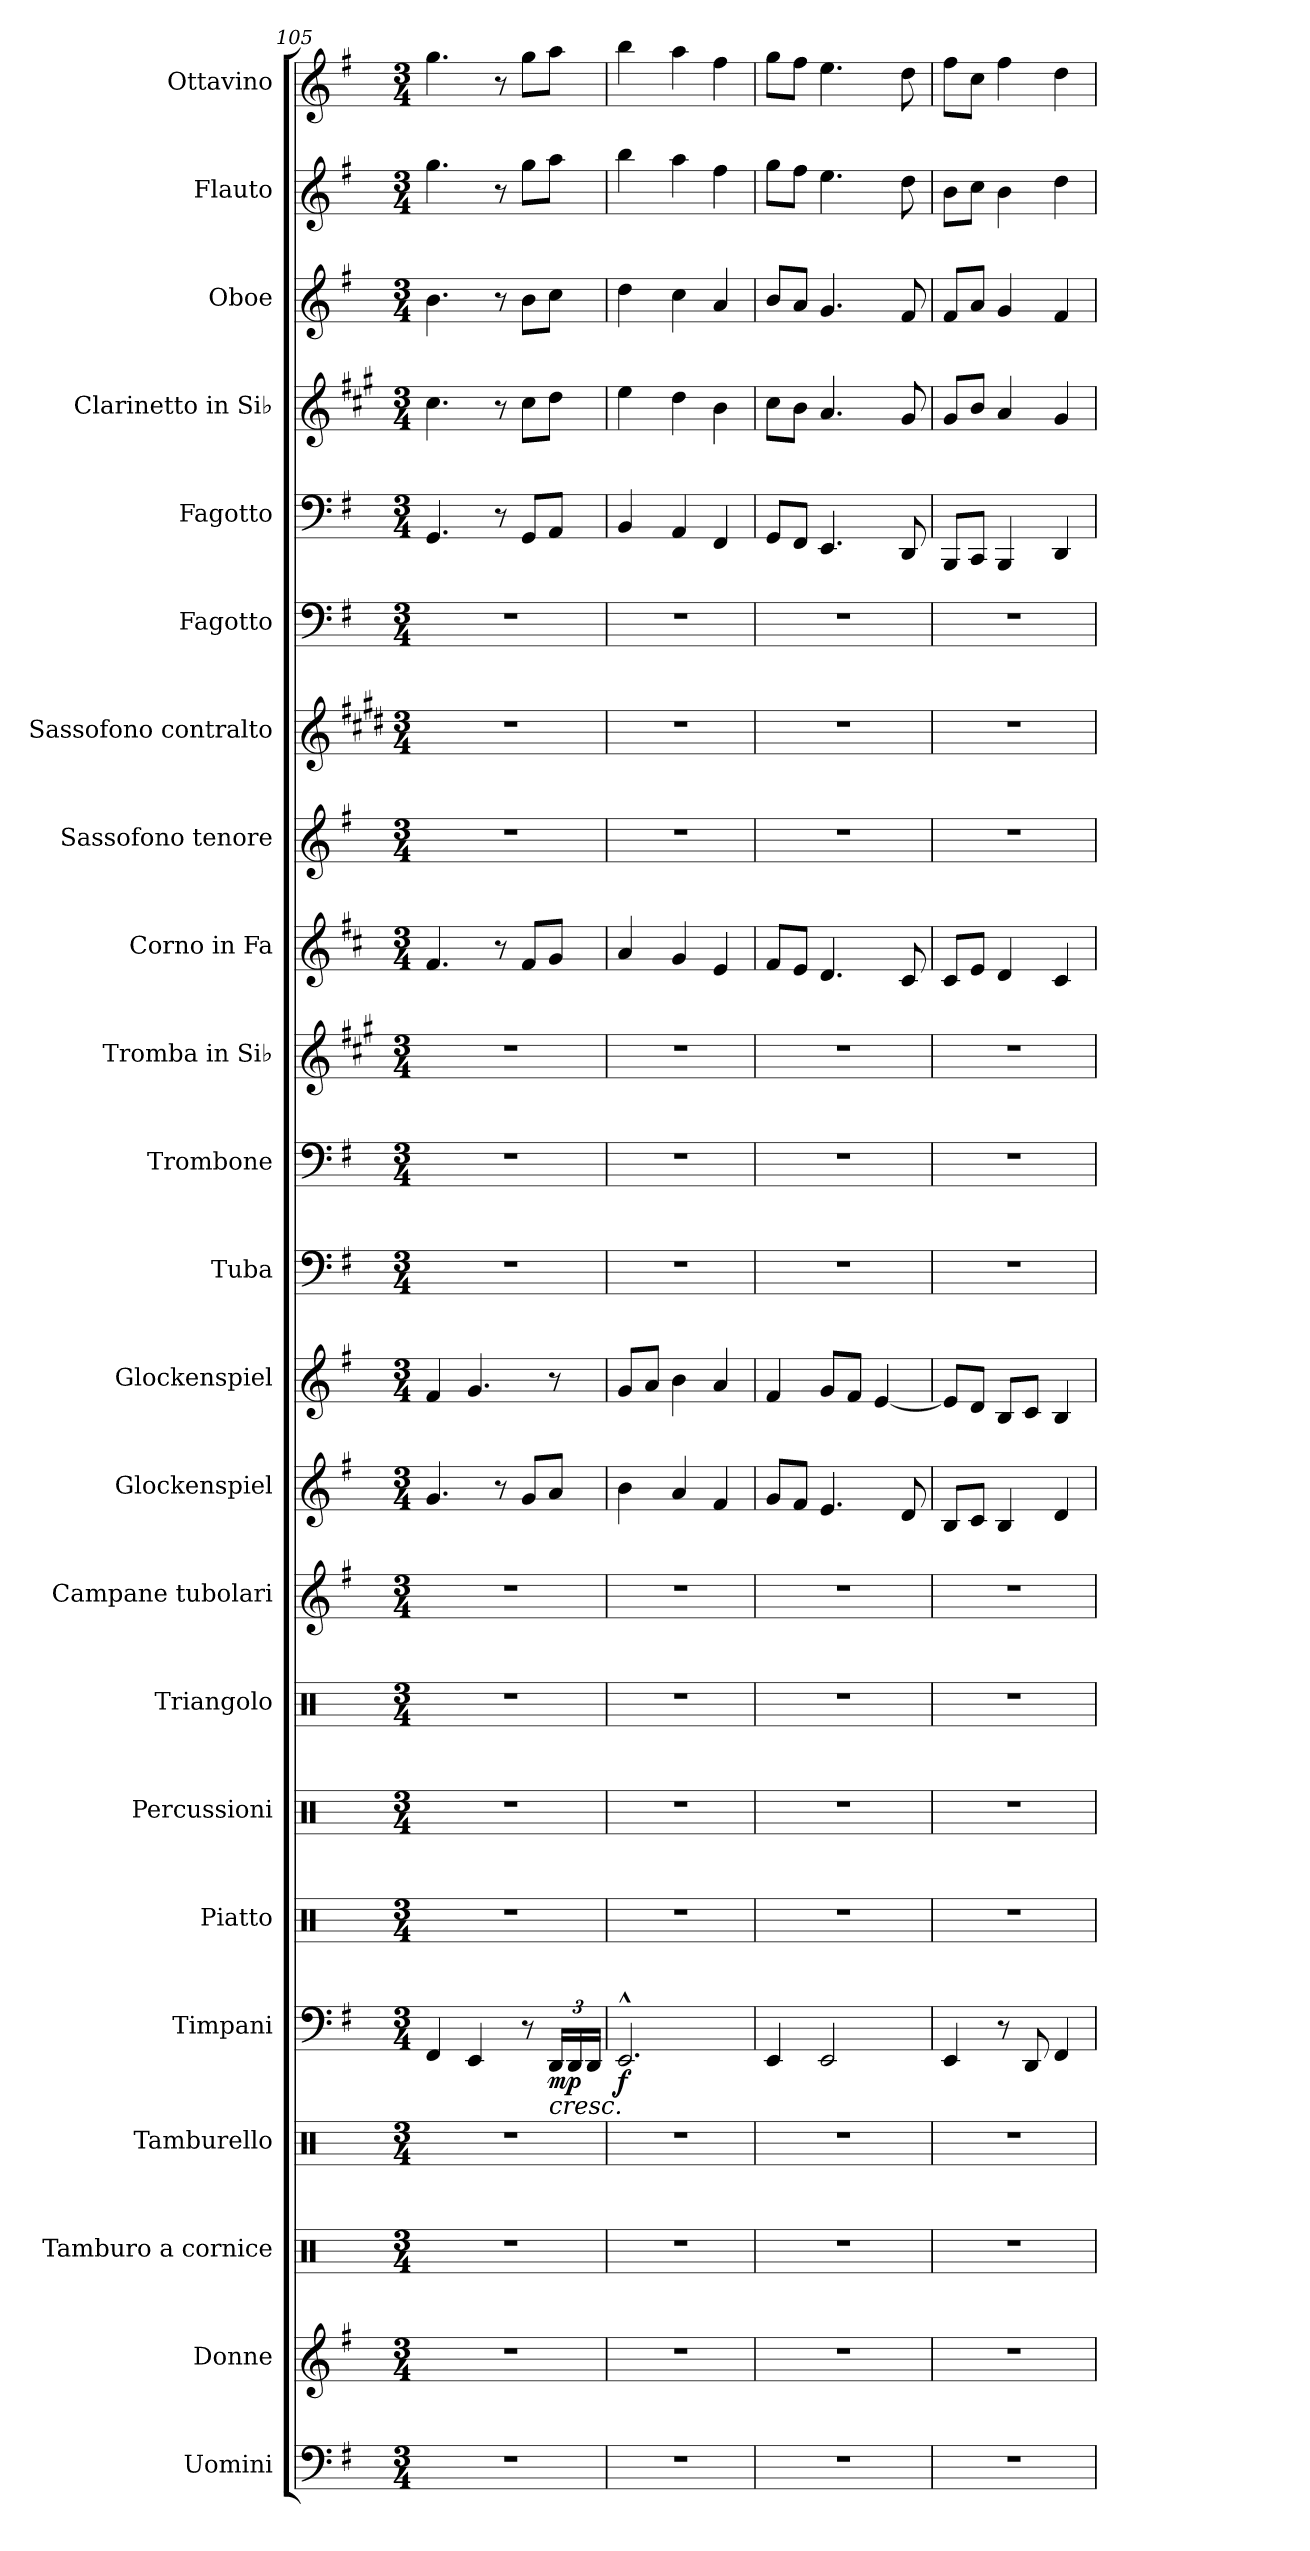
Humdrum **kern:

**kern	**kern	**kern	**kern	**kern	**dynam	**kern	**kern	**kern	**kern	**kern	**kern	**kern	**kern	**kern	**kern	**kern	**kern	**kern	**kern	**kern	**kern	**kern	**kern
*part23	*part22	*part21	*part20	*part19	*part19	*part18	*part17	*part16	*part15	*part14	*part13	*part12	*part11	*part10	*part9	*part8	*part7	*part6	*part5	*part4	*part3	*part2	*part1
*staff23	*staff22	*staff21	*staff20	*staff19	*staff19	*staff18	*staff17	*staff16	*staff15	*staff14	*staff13	*staff12	*staff11	*staff10	*staff9	*staff8	*staff7	*staff6	*staff5	*staff4	*staff3	*staff2	*staff1
*I"Uomini	*I"Donne	*I"Tamburo a cornice	*I"Tamburello	*I"Timpani	*	*I"Piatto	*I"Percussioni	*I"Triangolo	*I"Campane tubolari	*I"Glockenspiel	*I"Glockenspiel	*I"Tuba	*I"Trombone	*I"Tromba in Si♭	*I"Corno in Fa	*I"Sassofono tenore	*I"Sassofono contralto	*I"Fagotto	*I"Fagotto	*I"Clarinetto in Si♭	*I"Oboe	*I"Flauto	*I"Ottavino
*I'U.	*I'D.	*	*I'Tamb.	*I'Timp.	*	*	*I'Perc.	*I'Triang.	*I'Camp.	*I'Glock.	*I'Glock.	*I'Tba.	*I'Trb.	*I'Tr. Si♭	*I'Cor. Fa	*	*	*I'Fag.	*I'Fag.	*I'Cl. Si♭	*I'Ob.	*I'Fl.	*I'Ott.
*clefF4	*clefG2	*clefX	*clefX	*clefF4	*	*clefX	*clefX	*clefX	*clefG2	*clefG2	*clefG2	*clefF4	*clefF4	*clefG2	*clefG2	*clefG2	*clefG2	*clefF4	*clefF4	*clefG2	*clefG2	*clefG2	*clefG2
*	*	*	*	*	*	*	*	*	*	*ITrd-14c-24	*ITrd-14c-24	*	*	*ITrd1c2	*ITrd4c7	*ITrd8c14	*ITrd5c9	*	*	*ITrd1c2	*	*	*ITrd-7c-12
*k[f#]	*k[f#]	*k[]	*k[]	*k[f#]	*	*k[]	*k[]	*k[]	*k[f#]	*k[f#]	*k[f#]	*k[f#]	*k[f#]	*k[f#]	*k[f#]	*k[f#]	*k[f#]	*k[f#]	*k[f#]	*k[f#]	*k[f#]	*k[f#]	*k[f#]
*M3/4	*M3/4	*M3/4	*M3/4	*M3/4	*	*M3/4	*M3/4	*M3/4	*M3/4	*M3/4	*M3/4	*M3/4	*M3/4	*M3/4	*M3/4	*M3/4	*M3/4	*M3/4	*M3/4	*M3/4	*M3/4	*M3/4	*M3/4
=105	=105	=105	=105	=105	=105	=105	=105	=105	=105	=105	=105	=105	=105	=105	=105	=105	=105	=105	=105	=105	=105	=105	=105
2.r	2.r	2.r	2.r	4FF#/	.	2.r	2.r	2.r	2.r	4.ggg/	4fff#/	2.r	2.r	2.r	4.B/	2.r	2.r	2.r	4.GG/	4.b\	4.b\	4.gg\	4.ggg\
.	.	.	.	4EE/	.	.	.	.	.	.	4.ggg/	.	.	.	.	.	.	.	.	.	.	.	.
.	.	.	.	.	.	.	.	.	.	8r	.	.	.	.	8r	.	.	.	8r	8r	8r	8r	8r
.	.	.	.	8r	.	.	.	.	.	8ggg/L	.	.	.	.	8B/L	.	.	.	8GG/L	8b\L	8b\L	8gg\L	8ggg\L
*	*	*	*	*Xbrackettup	*	*	*	*	*	*	*	*	*	*	*	*	*	*	*	*	*	*	*
!	!	!	!	!LO:TX:b:i:t=cresc.	!	!	!	!	!	!	!	!	!	!	!	!	!	!	!	!	!	!	!
!	!	!	!	!	!LO:DY:b	!	!	!	!	!	!	!	!	!	!	!	!	!	!	!	!	!	!
.	.	.	.	24DD/LL	mp	.	.	.	.	8aaa/J	8r	.	.	.	8c/J	.	.	.	8AA/J	8cc\J	8cc\J	8aa\J	8aaa\J
.	.	.	.	24DD/	.	.	.	.	.	.	.	.	.	.	.	.	.	.	.	.	.	.	.
.	.	.	.	24DD/JJ	.	.	.	.	.	.	.	.	.	.	.	.	.	.	.	.	.	.	.
=106	=106	=106	=106	=106	=106	=106	=106	=106	=106	=106	=106	=106	=106	=106	=106	=106	=106	=106	=106	=106	=106	=106	=106
!	!	!	!	!	!LO:DY:b	!	!	!	!	!	!	!	!	!	!	!	!	!	!	!	!	!	!
2.r	2.r	2.r	2.r	2.EE^^/	f	2.r	2.r	2.r	2.r	4bbb\	8ggg/L	2.r	2.r	2.r	4d/	2.r	2.r	2.r	4BB/	4dd\	4dd\	4bb\	4bbb\
.	.	.	.	.	.	.	.	.	.	.	8aaa/J	.	.	.	.	.	.	.	.	.	.	.	.
.	.	.	.	.	.	.	.	.	.	4aaa/	4bbb\	.	.	.	4c/	.	.	.	4AA/	4cc\	4cc\	4aa\	4aaa\
.	.	.	.	.	.	.	.	.	.	4fff#/	4aaa/	.	.	.	4A/	.	.	.	4FF#/	4a\	4a/	4ff#\	4fff#\
=107	=107	=107	=107	=107	=107	=107	=107	=107	=107	=107	=107	=107	=107	=107	=107	=107	=107	=107	=107	=107	=107	=107	=107
2.r	2.r	2.r	2.r	4EE/	.	2.r	2.r	2.r	2.r	8ggg/L	4fff#/	2.r	2.r	2.r	8B/L	2.r	2.r	2.r	8GG/L	8b\L	8b/L	8gg\L	8ggg\L
.	.	.	.	.	.	.	.	.	.	8fff#/J	.	.	.	.	8A/J	.	.	.	8FF#/J	8a\J	8a/J	8ff#\J	8fff#\J
.	.	.	.	2EE/	.	.	.	.	.	4.eee/	8ggg/L	.	.	.	4.G/	.	.	.	4.EE/	4.g/	4.g/	4.ee\	4.eee\
.	.	.	.	.	.	.	.	.	.	.	8fff#/J	.	.	.	.	.	.	.	.	.	.	.	.
.	.	.	.	.	.	.	.	.	.	.	[4eee/	.	.	.	.	.	.	.	.	.	.	.	.
.	.	.	.	.	.	.	.	.	.	8ddd/	.	.	.	.	8F#/	.	.	.	8DD/	8f#/	8f#/	8dd\	8ddd\
=108	=108	=108	=108	=108	=108	=108	=108	=108	=108	=108	=108	=108	=108	=108	=108	=108	=108	=108	=108	=108	=108	=108	=108
2.r	2.r	2.r	2.r	4EE/	.	2.r	2.r	2.r	2.r	8bb/L	8eee/L]	2.r	2.r	2.r	8F#/L	2.r	2.r	2.r	8BBB/L	8f#/L	8f#/L	8b\L	8fff#\L
.	.	.	.	.	.	.	.	.	.	8ccc/J	8ddd/J	.	.	.	8A/J	.	.	.	8CC/J	8a/J	8a/J	8cc\J	8ccc\J
.	.	.	.	8r	.	.	.	.	.	4bb/	8bb/L	.	.	.	4G/	.	.	.	4BBB/	4g/	4g/	4b\	4fff#\
.	.	.	.	8DD/	.	.	.	.	.	.	8ccc/J	.	.	.	.	.	.	.	.	.	.	.	.
.	.	.	.	4FF#/	.	.	.	.	.	4ddd/	4bb/	.	.	.	4F#/	.	.	.	4DD/	4f#/	4f#/	4dd\	4ddd\
=	=	=	=	=	=	=	=	=	=	=	=	=	=	=	=	=	=	=	=	=	=	=	=
*-	*-	*-	*-	*-	*-	*-	*-	*-	*-	*-	*-	*-	*-	*-	*-	*-	*-	*-	*-	*-	*-	*-	*-
